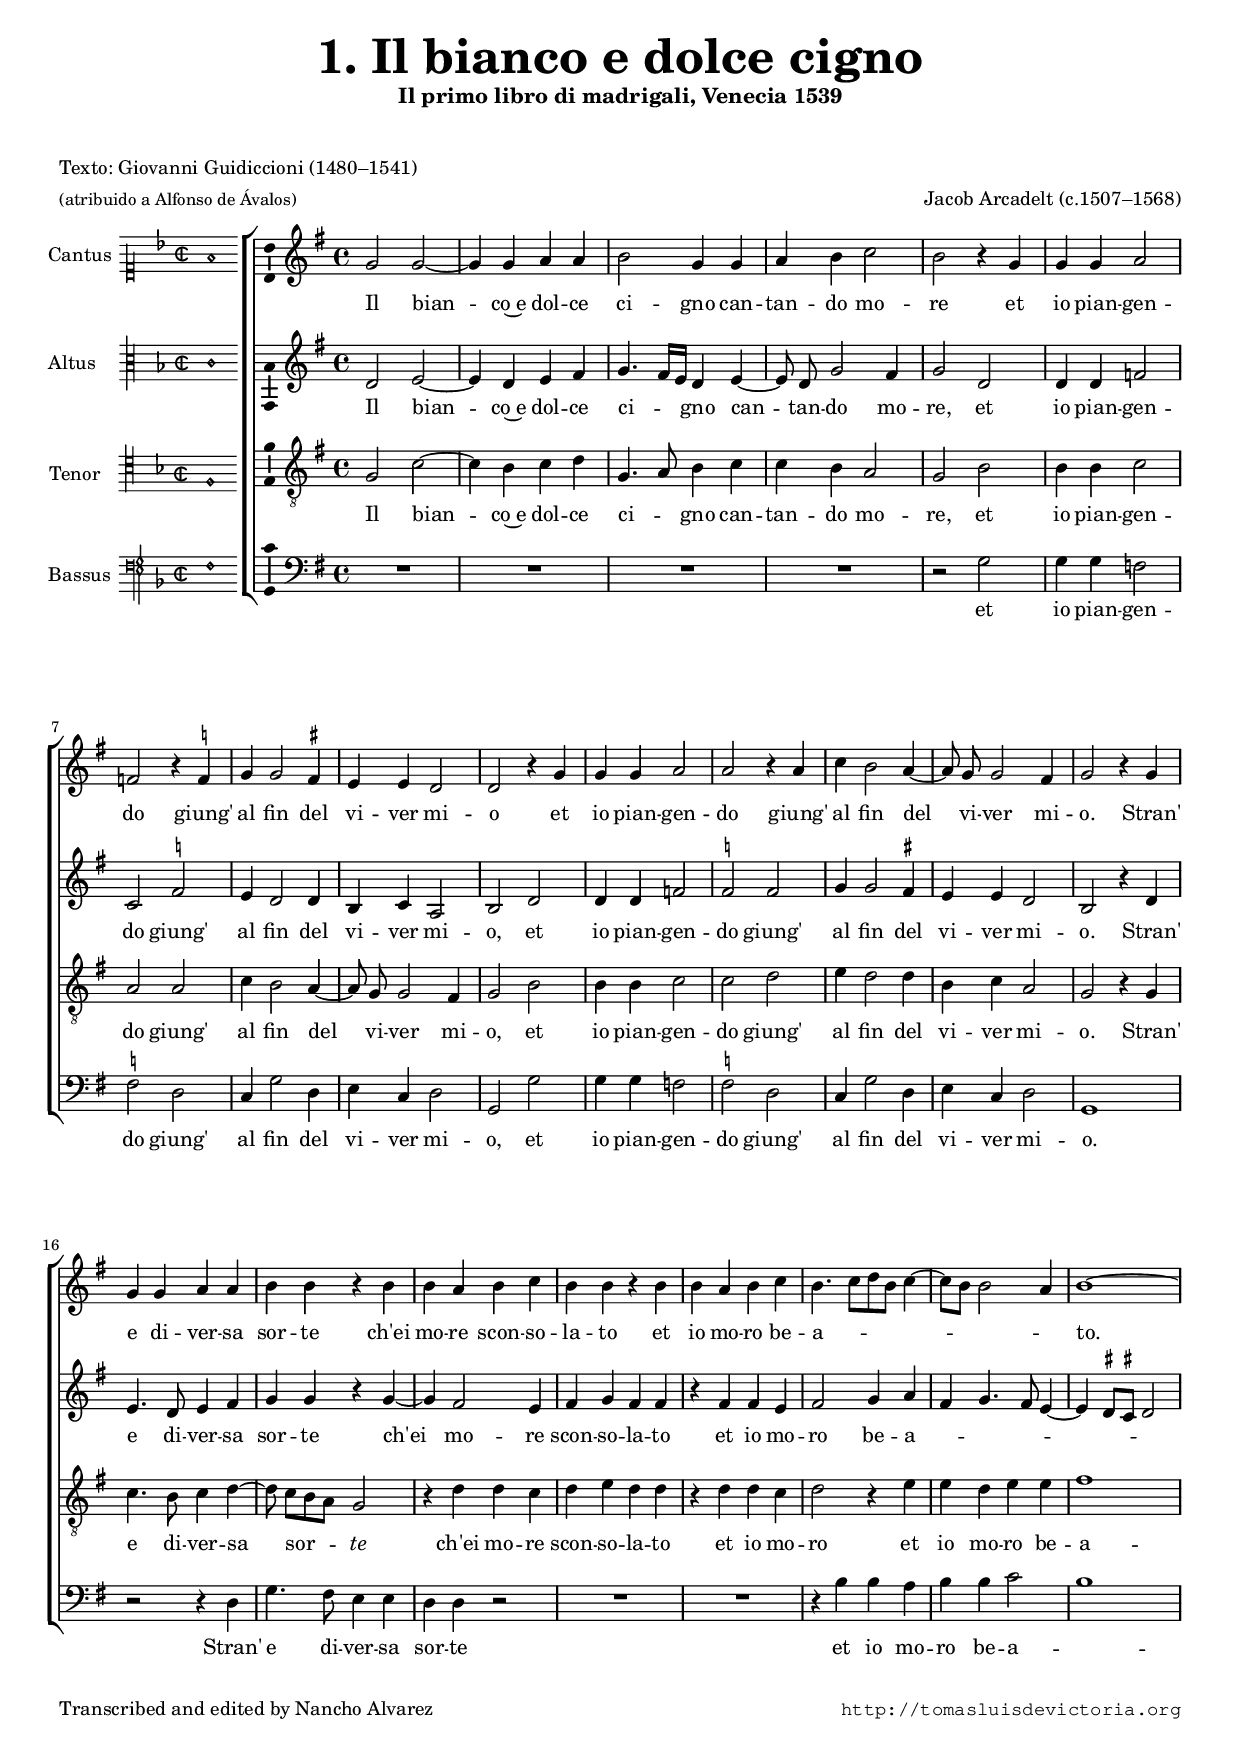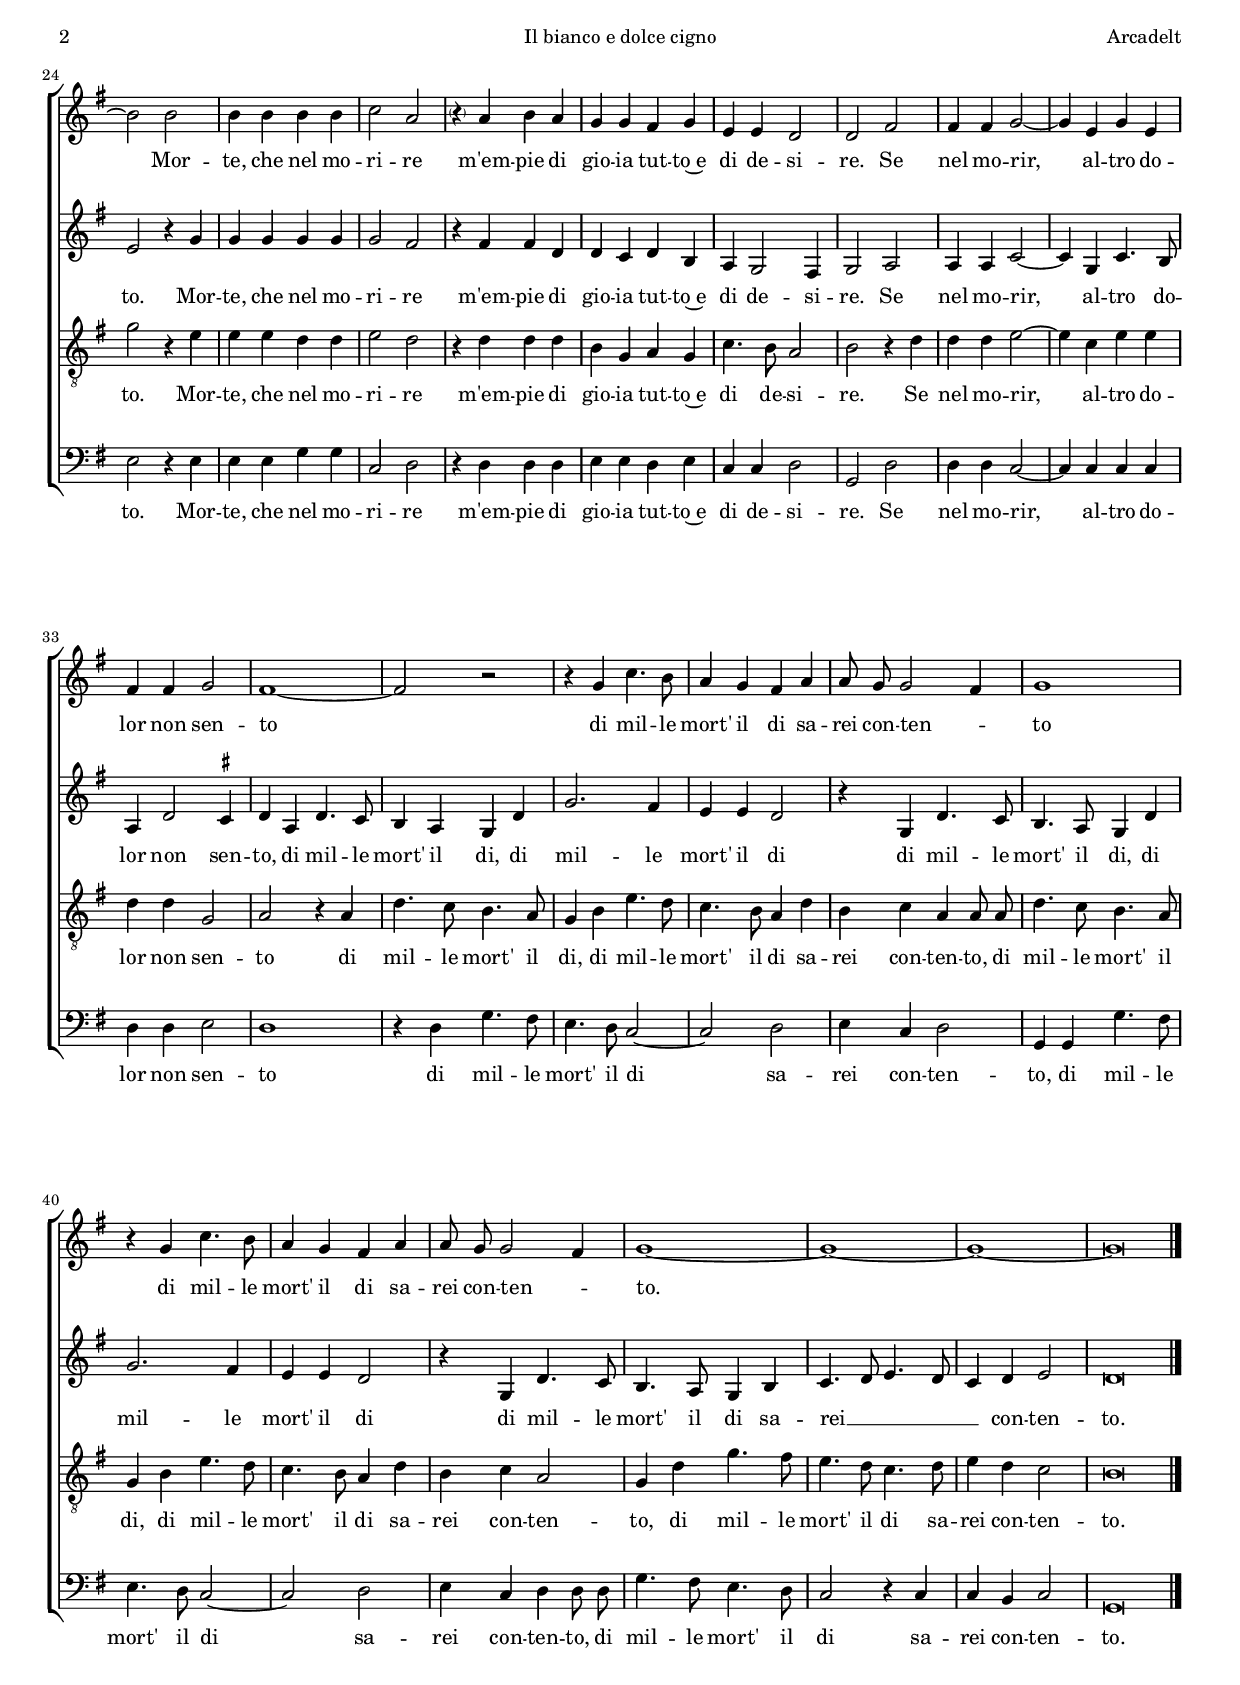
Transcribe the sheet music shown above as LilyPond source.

\version "2.18.0"

#(set-default-paper-size "a4")
#(set-global-staff-size 16.6)
#(ly:set-option 'point-and-click #f)
%mobile -s15.5 -i3.2

italicas=\override LyricText.font-shape = #'italic
rectas=\override LyricText.font-shape = #'upright
ss=\once \set suggestAccidentals = ##t
incipitwidth = 20

htitle="Il bianco e dolce cigno"
hcomposer="Arcadelt"

\header {
	title=\markup{\fontsize #4 "1. Il bianco e dolce cigno"}
	subtitle="Il primo libro di madrigali, Venecia 1539"
	subsubtitle=\markup{\column{" " " "}}
	composer=\markup{\column{" " "Jacob Arcadelt (c.1507–1568)"}}
        pdfauthor=\composer
	%opus="(-)"
	poet=\markup{\column{"Texto: Giovanni Guidiccioni (1480–1541)" \smaller "(atribuido a Alfonso de Ávalos)"}}
	% Alfonso d'Avolos (1502–1546)
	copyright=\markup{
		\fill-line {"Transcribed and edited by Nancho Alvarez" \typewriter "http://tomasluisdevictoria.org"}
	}
%	tagline=""
}


global={\key g \major \time 4/4  \skip 1*46 \bar "|."
}

cantus={
	g'2 g' ~ |
	g'4 g' a' a' |
	b'2 g'4 g' |
	a' b' c''2 |
%5
	b' r4 g' |
	g' g' a'2 |
	f' r4 \ss f'! |
	g' g'2 \ss fis'!4 |
	e' e' d'2 |
%10
	d' r4 g' |
	g' g' a'2 |
	a' r4 a' |
	c'' b'2 a'4 ~ |
	\set Staff.autoBeaming = ##f
	a'8 g' g'2 fis'4 |
	\set Staff.autoBeaming = ##t
%15
	g'2 r4 g' |
	g' g' a' a' |
	b' b' r b' |
	b' a' b' c'' |
	b' b' r b' |
%20
	b' a' b' c'' |
	b'4.  c''8[ d'' b'] c''4 ~ |
	c''8 b' b'2 a'4 |
	b'1 ~ | \break
	b'2 b' |
%25
	b'4 b' b' b' |
	c''2 a' |
	\parenthesize r4 a' b' a' | % parece un puntillo
	g' g' fis' g' |
	e' e' d'2 |
%30
	d' fis' |
	fis'4 fis' g'2 ~ |
	g'4 e' g' e' |
	fis' fis' g'2 |
	fis'1 ~ |
%35
	fis'2 r |
	r4 g' c''4. b'8 |
	a'4 g' fis' a' |
	\set Staff.autoBeaming = ##f
	a'8 g' g'2 fis'4 |
	\set Staff.autoBeaming = ##t
	g'1 |
%40
	r4 g' c''4. b'8 |
	a'4 g' fis' a' |
	\set Staff.autoBeaming = ##f
	a'8 g' g'2 fis'4 |
	\set Staff.autoBeaming = ##t
	g'1 ~ |
	g' ~ |
%45
	g' ~ |
	g'\breve*1/2
}

altus={
	d'2 e' ~ |
	e'4 d' e' fis' |
	g'4. fis'16 e' d'4 e' ~ |
	e'8 \noBeam d' g'2 fis'4 |
%5
	g'2 d' |
	d'4 d' f'2 |
	c' \ss f' |
	e'4 d'2 d'4 |
	b c' a2 |
%10
	b d' |
	d'4 d' f'2 |
	\ss f' f' |
	g'4 g'2 \ss fis'!4 |
	e' e' d'2 |
%15
	b r4 d' |
	e'4. d'8 e'4 fis' |
	g' g' r g' ~ |
	g' fis'2 e'4 |
	fis' g' fis' fis' |
%20
	r fis' fis' e' |
	fis'2 g'4 a' |
	fis' g'4. fis'8 e'4 ~ |
	e' \ss dis'8 \ss cis' dis'2 |
	e' r4 g' |
%25
	g' g' g' g' |
	g'2 fis' |
	r4 fis' fis' d' |
	d' c' d' b |
	a g2 fis4 |
%30
	g2 a |
	a4 a c'2 ~ |
	c'4 g c'4. b8 |
	a4 d'2 \ss cis'4 |
	d' a d'4. c'8 |
%35
	b4 a g d' |
	g'2. fis'4 |
	e' e' d'2 |
	r4 g d'4. c'8 |
	b4. a8 g4 d' |
%40
	g'2. fis'4 |
	e' e' d'2 |
	r4 g d'4. c'8 |
	b4. a8 g4 b |
	c'4. d'8 e'4. d'8 |
%45
	c'4 d' e'2 |
	d'\breve*1/2
}

tenor={
	g2 c' ~ |
	c'4 b c' d' |
	g4. a8 b4 c' |
	c' b a2 |
%5
	g b |
	b4 b c'2 |
	a a |
	c'4 b2 a4 ~ |
	\set Staff.autoBeaming = ##f
	a8 g g2 fis4 |
	\set Staff.autoBeaming = ##t
%10
	g2 b |
	b4 b c'2 |
	c' d' |
	e'4 d'2 d'4 |
	b c' a2 |
%15
	g r4 g |
	c'4. b8 c'4 d' ~ |
	d'8  c'[ b a] g2 |
	r4 d' d' c' |
	d' e' d' d' |
%20
	r d' d' c' |
	d'2 r4 e' |
	e' d' e' e' |
	fis'1 |
	g'2 r4 e' |
%25
	e' e' d' d' |
	e'2 d' |
	r4 d' d' d' |
	b g a g |
	c'4. b8 a2 |
%30
	b r4 d' |
	d' d' e'2 ~ |
	e'4 c' e' e' |
	d' d' g2 |
	a r4 a |
%35
	d'4. c'8 b4. a8 |
	g4 b e'4. d'8 |
	c'4. b8 a4 d' |
	\set Staff.autoBeaming = ##f
	b c' a a8 a |
	\set Staff.autoBeaming = ##t
	d'4. c'8 b4. a8 |
%40
	g4 b e'4. d'8 |
	c'4. b8 a4 d' |
	b c' a2 |
	g4 d' g'4. fis'8 | % notación negra: ¿tresillo en lugar de puntillo?
	e'4. d'8 c'4. d'8 |
%45
	e'4 d' c'2 |
	b\breve*1/2
}

bassus={
	R1*4/4 |
	R1*4/4 |
	R1*4/4 |
	R1*4/4 |
%5
	r2 g |
	g4 g f2 |
	\ss f d |
	c4 g2 d4 |
	e c d2 |
%10
	g, g |
	g4 g f2 |
	\ss f d |
	c4 g2 d4 |
	e c d2 |
%15
	g,1 |
	r2 r4 d |
	g4. fis8 e4 e |
	d d r2 |
	R1*4/4 |
%20
	R1*4/4 |
	r4 b b a |
	b b c'2 |
	b1 |
	e2 r4 e |
%25
	e e g g |
	c2 d |
	r4 d d d |
	e e d e |
	c c d2 |
%30
	g, d |
	d4 d c2 ~ |
	c4 c c c |
	d d e2 |
	d1 |
%35
	r4 d g4. fis8 |
	e4. d8 c2 ~ |
	c d |
	e4 c d2 |
	g,4 g, g4. fis8 |
%40
	e4. d8 c2 ~ |
	c d |
	\set Staff.autoBeaming = ##f
	e4 c d d8 d |
	\set Staff.autoBeaming = ##t
	g4. fis8 e4. d8 |
	c2 r4 c |
%45
	c b, c2 |
	g,\breve*1/2
}

textocantus=\lyricmode{
Il bian -- _ co~e dol -- ce ci -- gno can -- tan -- do mo -- re
et io pian -- gen -- do giung' al fin del vi -- ver mi -- o % "giungo" en soprano y tenor, "giung'" en otras voces 
et io pian -- gen -- do giung' al fin del _ vi -- ver mi -- o. % giungo
Stran' e di -- ver -- sa sor -- te
ch'ei mo -- re scon -- so -- la -- to
et io mo -- ro be -- a -- _ _ _ _ _ _ _ _ to. _
Mor -- te, che nel mo -- ri -- re
m'em -- pie di gio -- ia tut -- to~e di de -- si -- re.
Se nel mo -- rir, _ % en todas las voces la coma está arriba
al -- tro do -- lor non sen -- to _
di mil -- le mort' il di sa -- rei con -- ten -- _ to % en todos los casos, el original escribe "morte il"
di mil -- le mort' il di sa -- rei con -- ten -- _ to. _ _ _  
}

textoaltus=\lyricmode{
Il bian -- _ co~e dol -- ce ci -- _ _ gno can -- _ tan -- do mo -- re,
et io pian -- gen -- do giung' al fin del vi -- ver mi -- o,
et io pian -- gen -- do giung' al fin del vi -- ver mi -- o.
Stran' e di -- ver -- sa sor -- te
ch'ei _ mo -- re scon -- so -- la -- to
et io mo -- ro be -- a -- _ _ _ _ _ _ _ _ to.
Mor -- te, che nel mo -- ri -- re
m'em -- pie di gio -- ia tut -- to~e di de -- si -- re.
Se nel mo -- rir, _
al -- tro do -- lor non sen -- to, 
di mil -- le mort' il di,
di mil -- le mort' il di
di mil -- le mort' il di,
di mil -- le mort' il di
di mil -- le mort' il di sa -- rei __ _ _ _ _ con -- ten -- to. 

}

textotenor=\lyricmode{
Il bian -- _ co~e dol -- ce 
ci -- _ gno % poco claro
can -- tan -- do mo -- re,
et io pian -- gen -- do giung' al fin del _ vi -- ver mi -- o,
et io pian -- gen -- do giung' al fin del vi -- ver mi -- o.
Stran' e di -- ver -- sa _ sor -- _ _ \italicas te \rectas % sor -- te __ _ _ 
ch'ei mo -- re scon -- so -- la -- to % scotsolato
et io mo -- ro
et io mo -- ro be -- a -- to.
Mor -- te, che nel mo -- ri -- re
m'em -- pie di gio -- ia tut -- to~e di de -- si -- re.
Se nel mo -- rir, _
al -- tro do -- lor non sen -- to 
di mil -- le mort' il di,
di mil -- le mort' il di sa -- rei con -- ten -- to,
di mil -- le mort' il di,
di mil -- le mort' il di sa -- rei con -- ten -- to,
di mil -- le mort' il di sa -- rei con -- ten -- to. 

}

textobassus=\lyricmode{
et io pian -- gen -- do giung' al fin del vi -- ver mi -- o,
et io pian -- gen -- do giung' al fin del vi -- ver mi -- o.
Stran' e di -- ver -- sa sor -- te
et io mo -- ro be -- a -- _ to.
Mor -- te, che nel mo -- ri -- re
m'em -- pie di gio -- ia tut -- to~e di de -- si -- re.
Se nel mo -- rir, _
al -- tro do -- lor non sen -- to 
di mil -- le mort' il di _ sa -- rei con -- ten -- to,
di mil -- le mort' il di _ sa -- rei con -- ten -- to,
di mil -- le mort' il di sa -- rei con -- ten -- to.
}


incipitcantus=\markup{
	\score{
		{ 
		\set Staff.instrumentName="Cantus "
		\override NoteHead.style = #'neomensural
		\override Staff.TimeSignature.style = #'neomensural
		\cadenzaOn 
		\clef "petrucci-c1"
		\key f \major
		\time 2/2
		f'1
		} 
	\layout { line-width=\incipitwidth indent = 0 }
	}
}

incipitaltus=\markup{
	\score{
		{ 
		\set Staff.instrumentName="Altus    "
		\override NoteHead.style = #'neomensural 
		\override Staff.TimeSignature.style = #'neomensural
		\cadenzaOn 
		\clef "petrucci-c3"
		\key f \major
		\time 2/2
		c'1
		} 
	\layout { line-width=\incipitwidth indent = 0 }
	}
}


incipittenor=\markup{
	\score{
		{ 
		\set Staff.instrumentName="Tenor   "
		\override NoteHead.style = #'neomensural 
		\override Staff.TimeSignature.style = #'neomensural
		\cadenzaOn 
		\clef "petrucci-c4"
		\key f \major
		\time 2/2
		f1
		} 
	\layout { line-width=\incipitwidth indent=0 }
	}
}

incipitbassus=\markup{
	\score{
		{ 
		\set Staff.instrumentName="Bassus "
		\override NoteHead.style = #'neomensural
		\override Staff.TimeSignature.style = #'neomensural
		\cadenzaOn 
		\clef "petrucci-f4"
		\key f \major
		\time 2/2
		f1
		} 
	\layout { line-width=\incipitwidth indent = 0 }
	}
}


\score {\transpose c' c'{
\new ChoirStaff<<

	\new Staff <<\global
	\new Voice="v1" {
		\set Staff.instrumentName=\incipitcantus
		\clef "treble"
		\cantus }
	\new Lyrics \lyricsto "v1" {\textocantus }
	>>

	\new Staff <<\global
	\new Voice="v2" {
		\set Staff.instrumentName=\incipitaltus
		\clef "treble"
		\altus }
	\new Lyrics \lyricsto "v2" {\textoaltus }
	>>
	
	\new Staff <<\global
	\new Voice="v3" {
		\set Staff.instrumentName=\incipittenor
		\clef "G_8"
		\tenor }
	\new Lyrics \lyricsto "v3" {\textotenor }
	>>

	\new Staff <<\global
	\new Voice="v4" {
		\set Staff.instrumentName=\incipitbassus
		\clef "bass"
		\bassus }
	\new Lyrics \lyricsto "v4" {\textobassus }
	>>
	
>>

	} % transpose

\layout{ 
	\context {\Lyrics 
		\override VerticalAxisGroup.staff-affinity = #UP
		\override VerticalAxisGroup.nonstaff-relatedstaff-spacing =
			#'((basic-distance . 0) (minimum-distance . 0) (padding . 1))
		%\override LyricText.font-size = #1.2
		\override LyricHyphen.minimum-distance = #0.5
	}
	\context {\Score 
		tempoHideNote = ##t
		\override BarNumber.padding = #2 
	}
	\context {\Voice 
		melismaBusyProperties = #'()
		%autoBeaming = ##f
	}
	\context {\Staff 
                %\RemoveEmptyStaves
                %\override VerticalAxisGroup.remove-first = ##t
		\override VerticalAxisGroup.staff-staff-spacing =
			#'((basic-distance . 11) (minimum-distance . 0) (padding . 1))
		\consists Ambitus_engraver 
		\override LigatureBracket.padding = #1
	}
}

%\midi { \mtempo }

}


\paper{
	evenHeaderMarkup=\markup  \fill-line { \fromproperty #'page:page-number-string \htitle \hcomposer }
	oddHeaderMarkup= \markup  \fill-line { \on-the-fly #not-first-page \hcomposer \on-the-fly #not-first-page \htitle \on-the-fly #not-first-page \fromproperty #'page:page-number-string }
	%system-count=20
	%page-count = 8
	ragged-last-bottom = ##f
	indent=3.3\cm
	system-system-spacing =
	#'((basic-distance . 20) (minimum-distance . 0) (padding . 5))
	top-system-spacing = % header
	#'((basic-distance . 8) (minimum-distance . 0) (padding . 0))
	last-bottom-spacing = % footer
	#'((basic-distance . 12) (minimum-distance . 0) (padding . 0))
        markup-system-spacing = #'((padding . 2))
}
